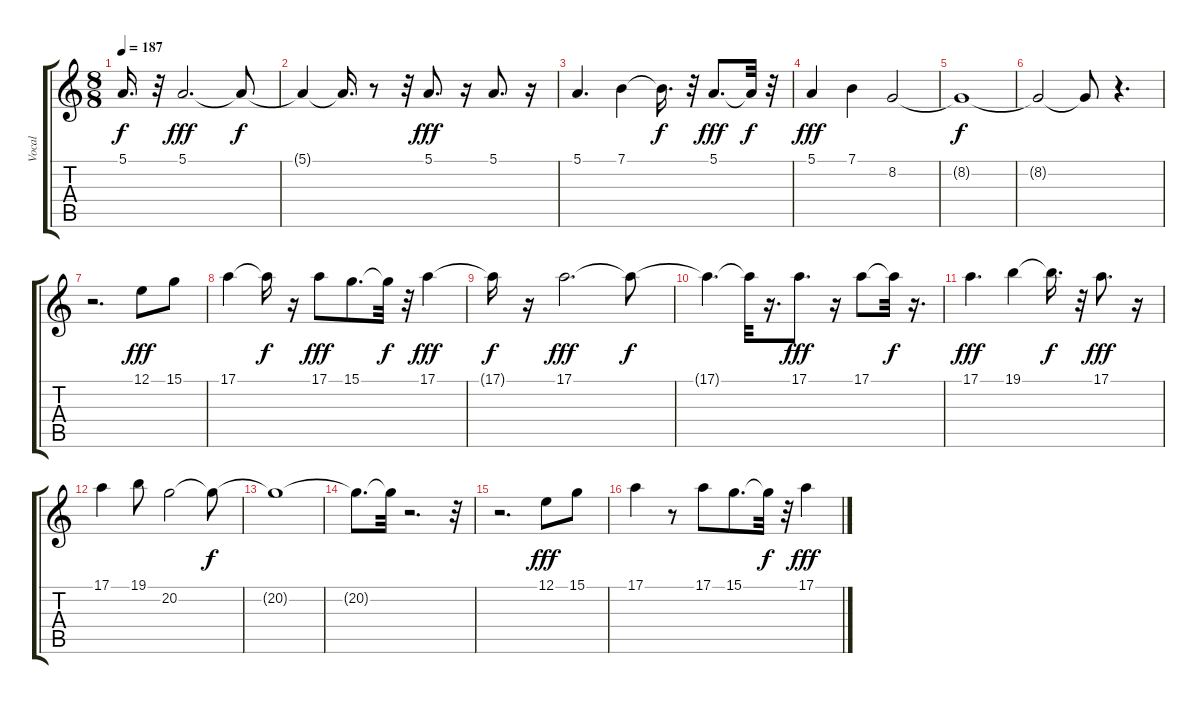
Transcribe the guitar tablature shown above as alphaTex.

\track ("Vocal" "Vocal") {instrument fx5brightness}
\staff {score tabs}
\tuning (E4 B3 G3 D3 A2 E2) {hide}
\ts (8 8)
\tempo 187
\clef g2
\ks c
5.1{t}.16{d dy f} r.32 5.1.2{d dy fff} 5.1{t}.8{dy f} |
5.1{t}.4 5.1{t}.16{d} r.8 r.32 5.1.8{d dy fff} r.16 5.1.8{d} r.16 |
5.1.4{d} 7.1.4 7.1{t}.16{d dy f} r.32 5.1.8{d dy fff} 5.1{t}.32{dy f} r.32 |
5.1.4{dy fff} 7.1.4 8.2.2 |
8.2{t}.1{dy f} |
8.2{t}.2 8.2{t}.8 r.4{d} |
r.2{d} 12.1.8{dy fff} 15.1.8 |
17.1.4 17.1{t}.16{dy f} r.16 17.1.8{dy fff} 15.1.8{d} 15.1{t}.32{dy f} r.32 17.1.4{dy fff} |
17.1{t}.16{dy f} r.16 17.1.2{d dy fff} 17.1{t}.8{dy f} |
17.1{t}.4{d} 17.1{t}.32 r.16{d} 17.1.8{d dy fff} r.16 17.1.8 17.1{t}.32{dy f} r.16{d} |
17.1.4{d dy fff} 19.1.4 19.1{t}.16{d dy f} r.32 17.1.8{d dy fff} r.16 |
17.1.4 19.1.8 20.2.2 20.2{t}.8{dy f} |
20.2{t}.1 |
20.2{t}.8{d} 20.2{t}.32 r.2{d} r.32 |
r.2{d} 12.1.8{dy fff} 15.1.8 |
17.1.4 r.8 17.1.8 15.1.8{d} 15.1{t}.32{dy f} r.32 17.1.4{dy fff}
